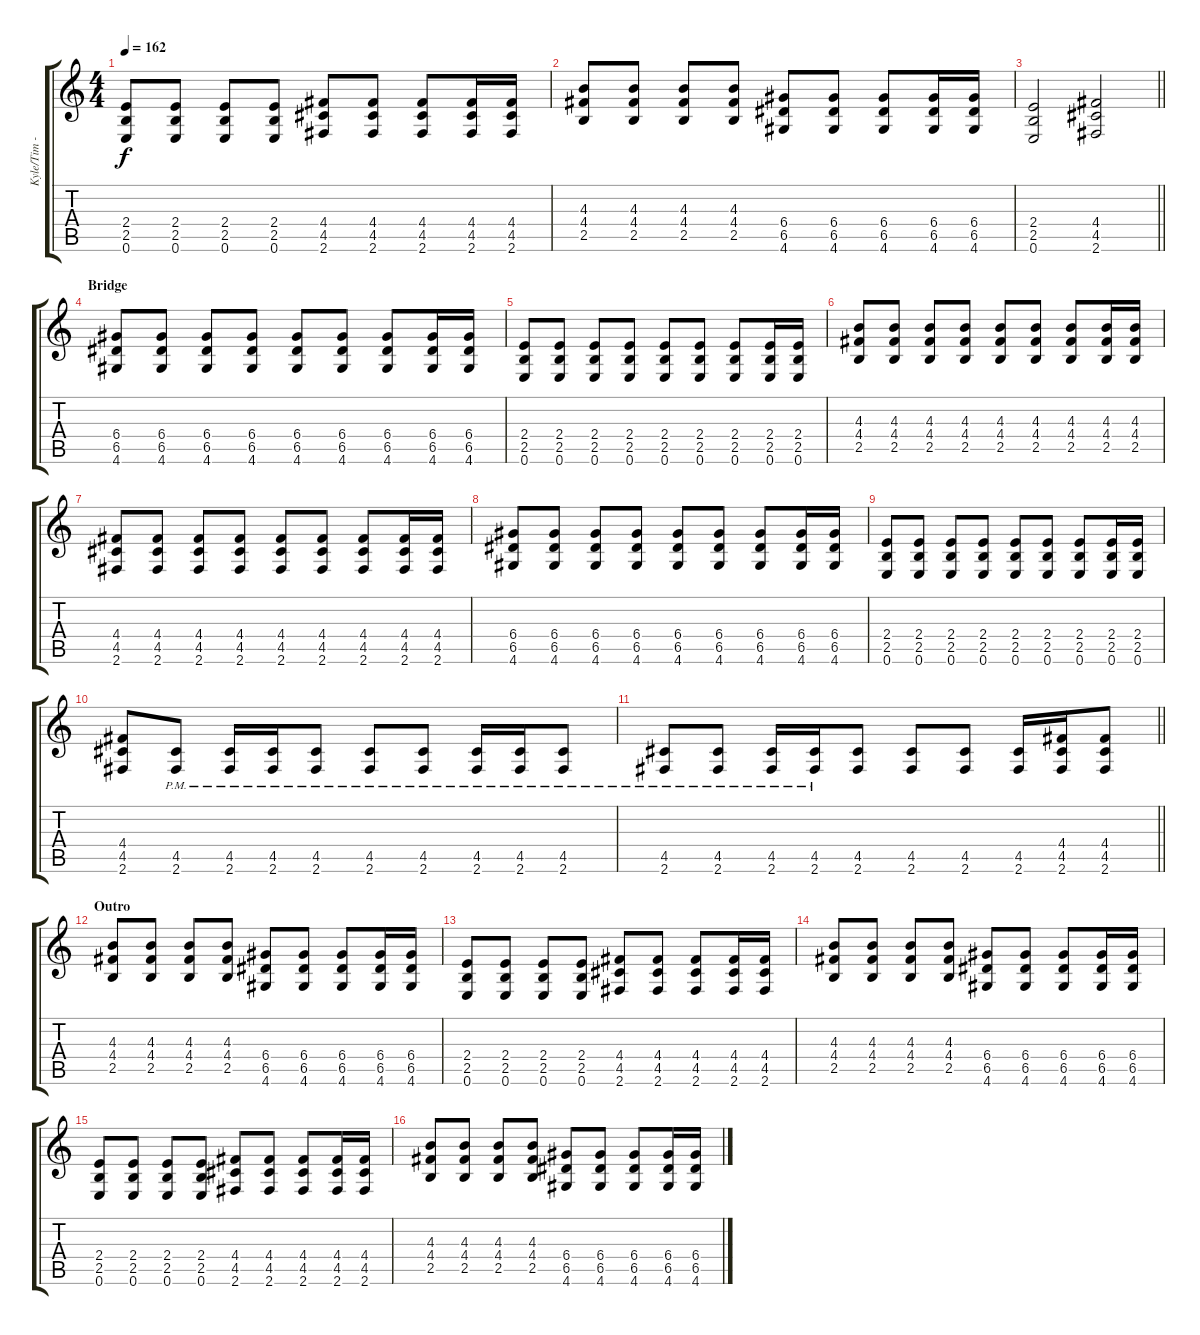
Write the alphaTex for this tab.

\track ("Kyle/Tim - Guitar" "Kyle/Tim -") {instrument distortionguitar}
\staff {score tabs}
\tuning (E4 B3 G3 D3 A2 E2) {hide}
\ts (4 4)
\tempo 162
\clef g2
\ks c
(2.4 2.5 0.6).8{dy f} (2.4 2.5 0.6).8 (2.4 2.5 0.6).8 (2.4 2.5 0.6).8 (4.4 4.5 2.6).8 (4.4 4.5 2.6).8 (4.4 4.5 2.6).8 (4.4 4.5 2.6).16 (4.4 4.5 2.6).16 |
(4.3 4.4 2.5).8 (4.3 4.4 2.5).8 (4.3 4.4 2.5).8 (4.3 4.4 2.5).8 (6.4 6.5 4.6).8 (6.4 6.5 4.6).8 (6.4 6.5 4.6).8 (6.4 6.5 4.6).16 (6.4 6.5 4.6).16 |
\barLineRight lightlight
(2.4 2.5 0.6).2 (4.4 4.5 2.6).2 |
\section ("" "Bridge")
(6.4 6.5 4.6).8 (6.4 6.5 4.6).8 (6.4 6.5 4.6).8 (6.4 6.5 4.6).8 (6.4 6.5 4.6).8 (6.4 6.5 4.6).8 (6.4 6.5 4.6).8 (6.4 6.5 4.6).16 (6.4 6.5 4.6).16 |
(2.4 2.5 0.6).8 (2.4 2.5 0.6).8 (2.4 2.5 0.6).8 (2.4 2.5 0.6).8 (2.4 2.5 0.6).8 (2.4 2.5 0.6).8 (2.4 2.5 0.6).8 (2.4 2.5 0.6).16 (2.4 2.5 0.6).16 |
(4.3 4.4 2.5).8 (4.3 4.4 2.5).8 (4.3 4.4 2.5).8 (4.3 4.4 2.5).8 (4.3 4.4 2.5).8 (4.3 4.4 2.5).8 (4.3 4.4 2.5).8 (4.3 4.4 2.5).16 (4.3 4.4 2.5).16 |
(4.4 4.5 2.6).8 (4.4 4.5 2.6).8 (4.4 4.5 2.6).8 (4.4 4.5 2.6).8 (4.4 4.5 2.6).8 (4.4 4.5 2.6).8 (4.4 4.5 2.6).8 (4.4 4.5 2.6).16 (4.4 4.5 2.6).16 |
(6.4 6.5 4.6).8 (6.4 6.5 4.6).8 (6.4 6.5 4.6).8 (6.4 6.5 4.6).8 (6.4 6.5 4.6).8 (6.4 6.5 4.6).8 (6.4 6.5 4.6).8 (6.4 6.5 4.6).16 (6.4 6.5 4.6).16 |
(2.4 2.5 0.6).8 (2.4 2.5 0.6).8 (2.4 2.5 0.6).8 (2.4 2.5 0.6).8 (2.4 2.5 0.6).8 (2.4 2.5 0.6).8 (2.4 2.5 0.6).8 (2.4 2.5 0.6).16 (2.4 2.5 0.6).16 |
(4.4 4.5 2.6).8 (4.5{pm} 2.6{pm}).8 (4.5{pm} 2.6{pm}).16 (4.5{pm} 2.6{pm}).16 (4.5{pm} 2.6{pm}).8 (4.5{pm} 2.6{pm}).8 (4.5{pm} 2.6{pm}).8 (4.5{pm} 2.6{pm}).16 (4.5{pm} 2.6{pm}).16 (4.5{pm} 2.6{pm}).8 |
\barLineRight lightlight
(4.5{pm} 2.6{pm}).8 (4.5{pm} 2.6{pm}).8 (4.5{pm} 2.6{pm}).16 (4.5{pm} 2.6{pm}).16 (4.5 2.6).8 (4.5 2.6).8 (4.5 2.6).8 (4.5 2.6).16 (4.4 4.5 2.6).16 (4.4 4.5 2.6).8 |
\section ("" "Outro")
(4.3 4.4 2.5).8 (4.3 4.4 2.5).8 (4.3 4.4 2.5).8 (4.3 4.4 2.5).8 (6.4 6.5 4.6).8 (6.4 6.5 4.6).8 (6.4 6.5 4.6).8 (6.4 6.5 4.6).16 (6.4 6.5 4.6).16 |
(2.4 2.5 0.6).8 (2.4 2.5 0.6).8 (2.4 2.5 0.6).8 (2.4 2.5 0.6).8 (4.4 4.5 2.6).8 (4.4 4.5 2.6).8 (4.4 4.5 2.6).8 (4.4 4.5 2.6).16 (4.4 4.5 2.6).16 |
(4.3 4.4 2.5).8 (4.3 4.4 2.5).8 (4.3 4.4 2.5).8 (4.3 4.4 2.5).8 (6.4 6.5 4.6).8 (6.4 6.5 4.6).8 (6.4 6.5 4.6).8 (6.4 6.5 4.6).16 (6.4 6.5 4.6).16 |
(2.4 2.5 0.6).8 (2.4 2.5 0.6).8 (2.4 2.5 0.6).8 (2.4 2.5 0.6).8 (4.4 4.5 2.6).8 (4.4 4.5 2.6).8 (4.4 4.5 2.6).8 (4.4 4.5 2.6).16 (4.4 4.5 2.6).16 |
(4.3 4.4 2.5).8 (4.3 4.4 2.5).8 (4.3 4.4 2.5).8 (4.3 4.4 2.5).8 (6.4 6.5 4.6).8 (6.4 6.5 4.6).8 (6.4 6.5 4.6).8 (6.4 6.5 4.6).16 (6.4 6.5 4.6).16
